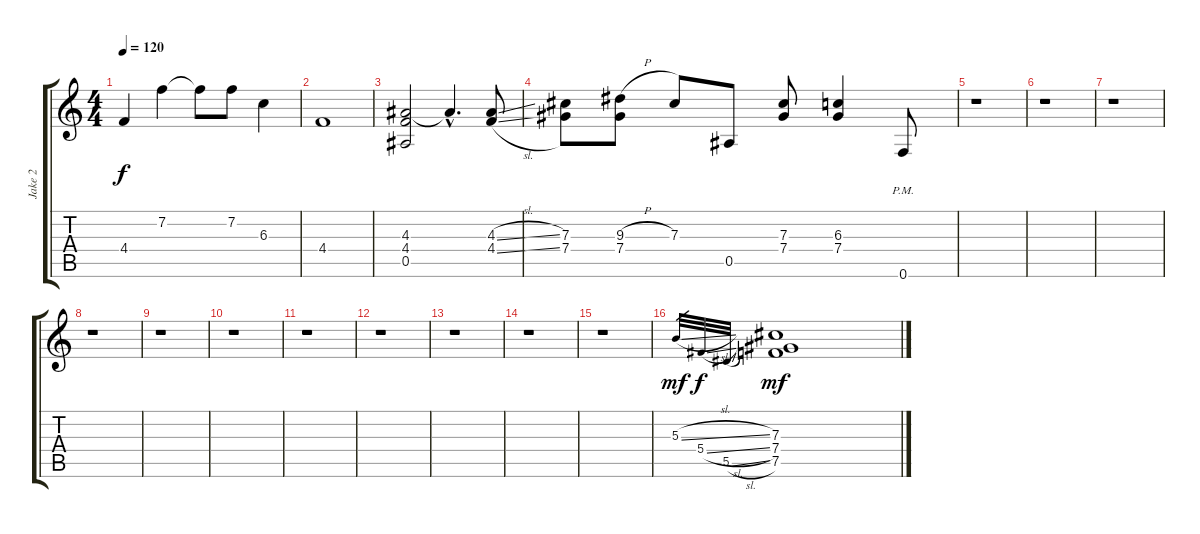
\track ("Jake 2" "Jake 2") {instrument electricguitarclean}
\staff {score tabs}
\tuning (Eb4 Bb3 Gb3 Db3 Bb2 F2) {hide}
\ts (4 4)
\tempo 120
\clef g2
\ks c
4.4.4{dy f} 7.2.4 7.2{t}.8 7.2.8 6.3.4 |
4.4.1 |
(4.3 4.4 0.5).2{instrument overdrivenguitar} 4.3{hac t}.4{d} (4.3{sl} 4.4{sl}).8 |
(7.3 7.4).8 (9.3{h} 7.4).8 7.3.8 0.5.8 (7.3 7.4).8 (6.3 7.4).4 0.6{pm}.8 |
r.1 |
r.1 |
r.1 |
r.1 |
r.1 |
r.1 |
r.1 |
r.1 |
r.1 |
r.1 |
r.1 |
5.3{sl}.32{gr dy mf} 5.4{sl}.32{gr dy f} 5.5{sl}.32{gr} (7.3 7.4 7.5).1{dy mf instrument overdrivenguitar}
